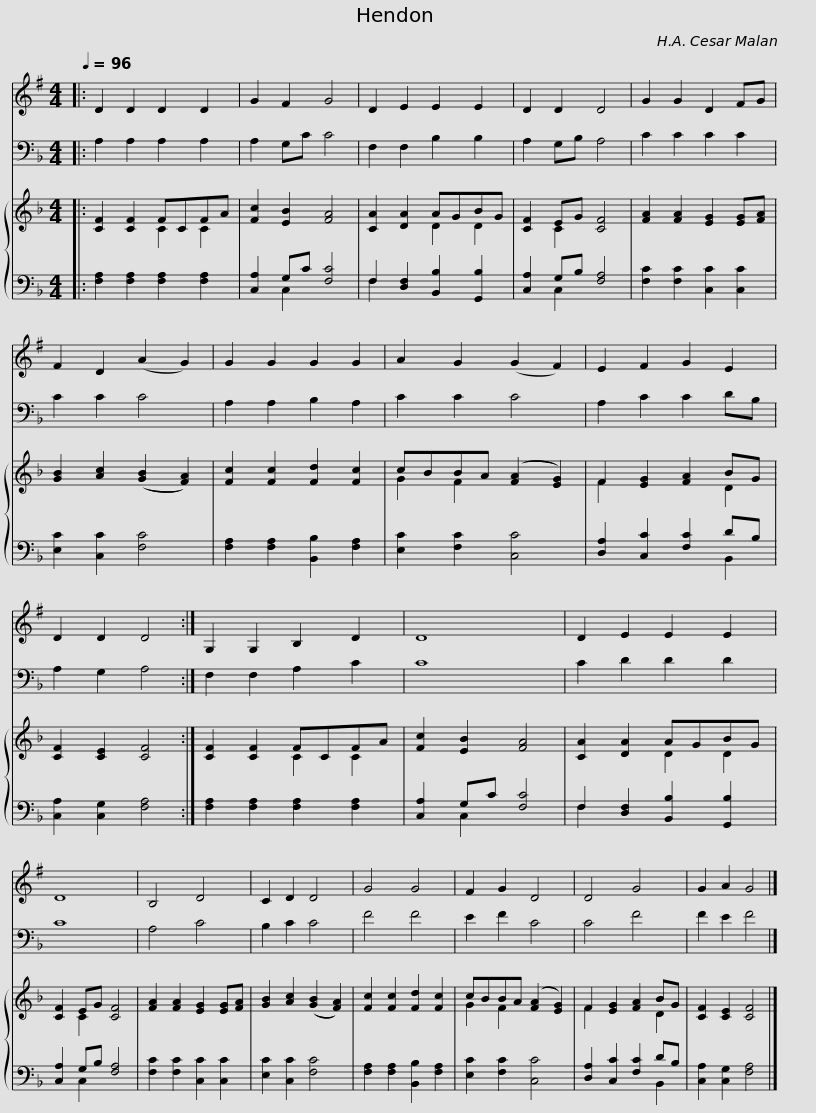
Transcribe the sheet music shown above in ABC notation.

X:1
%%score 1 2 { ( 3 4 ) | ( 5 6 ) }
L:1/8
Q:1/4=96
M:4/4
I:linebreak $
K:F
V:1 treble transpose=-2
V:2 bass
V:3 treble
V:4 treble
V:5 bass
V:6 bass
V:1
[K:G]|: D2 D2 D2 D2 | G2 F2 G4 | D2 E2 E2 E2 | D2 D2 D4 | G2 G2 D2 FG | %5
 F2 D2 (A2 G2) |$ G2 G2 G2 G2 | A2 G2 (G2 F2) | E2 F2 G2 E2 | D2 D2 D4 :| %10
 G,2 G,2 B,2 D2 | D8 | D2 E2 E2 E2 |$ D8 | B,4 D4 | %15
 C2 D2 D4 | G4 G4 | F2 G2 D4 | D4 G4 | G2 A2 G4 |] %20
V:2
|: A,2 A,2 A,2 A,2 | A,2 G,C C4 | F,2 F,2 B,2 B,2 | A,2 G,B, A,4 | C2 C2 C2 C2 | %5
 C2 C2 C4 |$ A,2 A,2 B,2 A,2 | C2 C2 C4 | A,2 C2 C2 DB, | A,2 G,2 A,4 :| %10
 F,2 F,2 A,2 C2 | C8 | C2 D2 D2 D2 |$ C8 | A,4 C4 | %15
 B,2 C2 C4 | F4 F4 | E2 F2 C4 | C4 F4 | F2 E2 F4 |] %20
V:3
|: [CF]2 [CF]2 FCFA | [Fc]2 [EB]2 [FA]4 | [CA]2 [DA]2 AGBG | [CF]2 EG [CF]4 | [FA]2 [FA]2 [EG]2 [EG][FA] | %5
 [GB]2 [Ac]2 (([GB]2 [FA]2)) |$ [Fc]2 [Fc]2 [Fd]2 [Fc]2 | cBBA (([FA]2 [EG]2)) | F2 [EG]2 [FA]2 BG | [CF]2 [CE]2 [CF]4 :| %10
 [CF]2 [CF]2 FCFA | [Fc]2 [EB]2 [FA]4 | [CA]2 [DA]2 AGBG |$ [CF]2 EG [CF]4 | [FA]2 [FA]2 [EG]2 [EG][FA] | %15
 [GB]2 [Ac]2 (([GB]2 [FA]2)) | [Fc]2 [Fc]2 [Fd]2 [Fc]2 | cBBA (([FA]2 [EG]2)) | F2 [EG]2 [FA]2 BG | [CF]2 [CE]2 [CF]4 |] %20
V:4
|: x4 C2 C2 | x8 | x4 D2 D2 | x2 C2 x4 | x8 | %5
 x8 |$ x8 | G2 F2 x4 | F2 x4 D2 | x8 :| %10
 x4 C2 C2 | x8 | x4 D2 D2 |$ x2 C2 x4 | x8 | %15
 x8 | x8 | G2 F2 x4 | F2 x4 D2 | x8 |] %20
V:5
|: [F,A,]2 [F,A,]2 [F,A,]2 [F,A,]2 | [C,A,]2 G,C [F,C]4 | F,2 [D,F,]2 [B,,B,]2 [G,,B,]2 | [C,A,]2 G,B, [F,A,]4 | [F,C]2 [F,C]2 [C,C]2 [C,C]2 | %5
 [E,C]2 [C,C]2 [F,C]4 |$ [F,A,]2 [F,A,]2 [B,,B,]2 [F,A,]2 | [E,C]2 [F,C]2 [C,C]4 | [D,A,]2 [C,C]2 [F,C]2 DB, | [C,A,]2 [C,G,]2 [F,A,]4 :| %10
 [F,A,]2 [F,A,]2 [F,A,]2 [F,A,]2 | [C,A,]2 G,C [F,C]4 | F,2 [D,F,]2 [B,,B,]2 [G,,B,]2 |$ [C,A,]2 G,B, [F,A,]4 | [F,C]2 [F,C]2 [C,C]2 [C,C]2 | %15
 [E,C]2 [C,C]2 [F,C]4 | [F,A,]2 [F,A,]2 [B,,B,]2 [F,A,]2 | [E,C]2 [F,C]2 [C,C]4 | [D,A,]2 [C,C]2 [F,C]2 DB, | [C,A,]2 [C,G,]2 [F,A,]4 |] %20
V:6
|: x8 | x2 C,2 x4 | F,2 x6 | x2 C,2 x4 | x8 | %5
 x8 |$ x8 | x8 | x6 B,,2 | x8 :| %10
 x8 | x2 C,2 x4 | F,2 x6 |$ x2 C,2 x4 | x8 | %15
 x8 | x8 | x8 | x6 B,,2 | x8 |] %20
